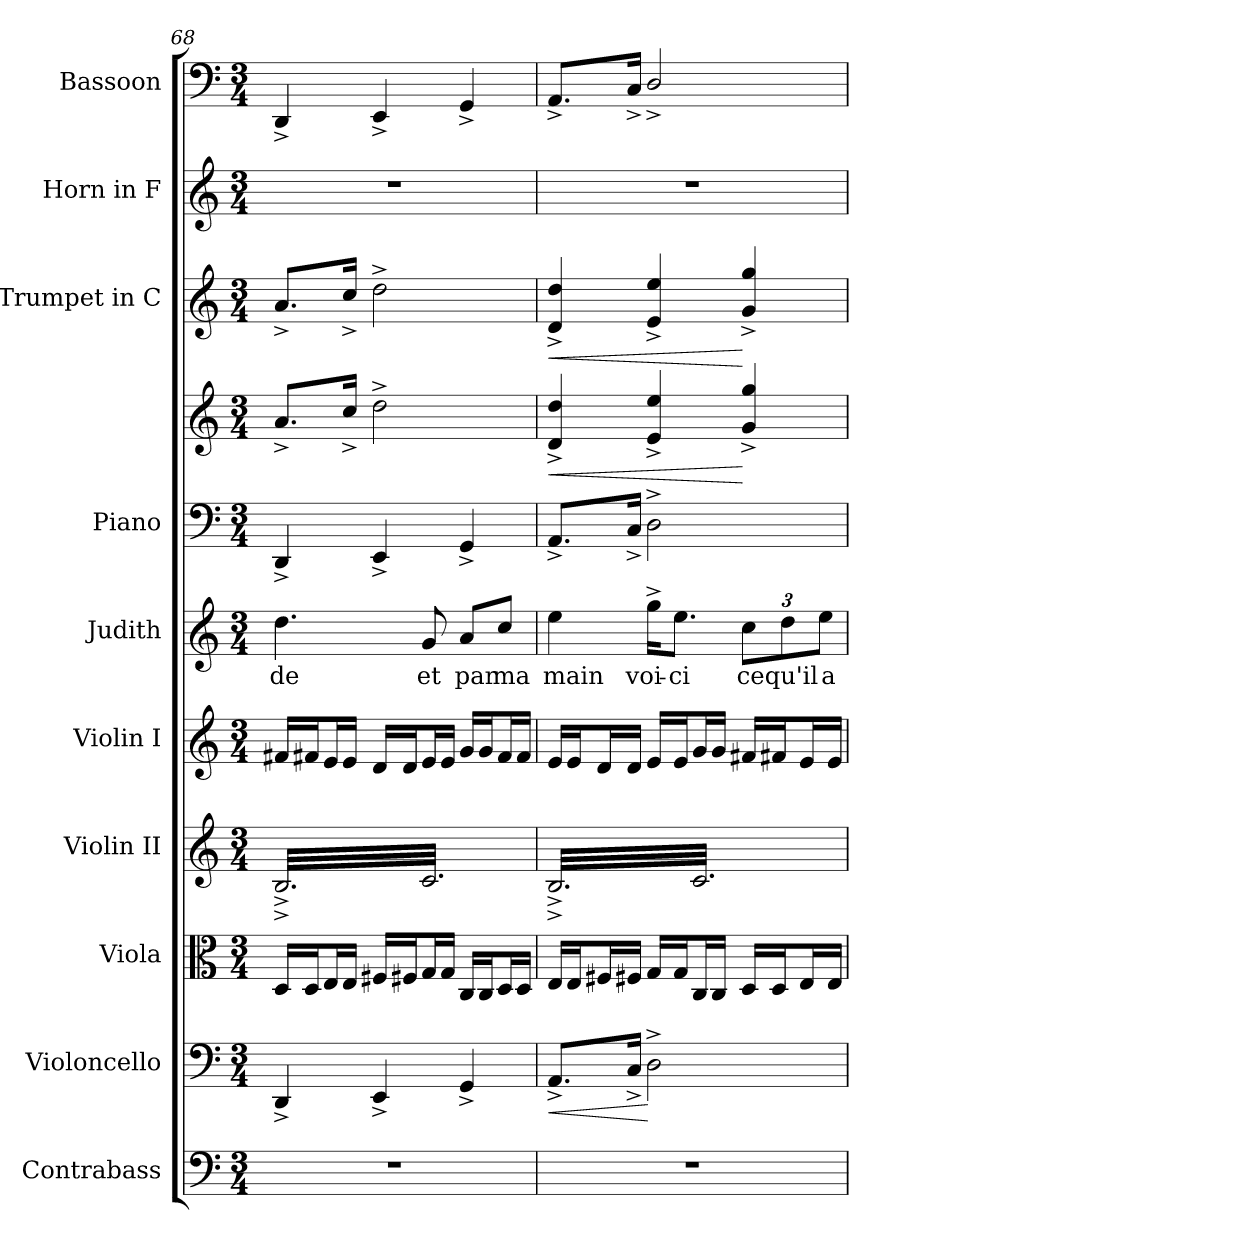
**kern	**kern	**dynam	**kern	**kern	**kern	**kern	**text	**kern	**kern	**dynam	**kern	**dynam	**kern	**kern
*part10	*part9	*part9	*part8	*part7	*part6	*part5	*part5	*part4	*part4	*part4	*part3	*part3	*part2	*part1
*staff11	*staff10	*staff10	*staff9	*staff8	*staff7	*staff6	*staff6	*staff5	*staff4	*staff4/5	*staff3	*staff3	*staff2	*staff1
*I"Contrabass	*I"Violoncello	*	*I"Viola	*I"Violin II	*I"Violin I	*I"Judith	*	*I"Piano	*	*	*I"Trumpet in C	*	*I"Horn in F	*I"Bassoon
*I'Cb.	*I'Vc.	*	*I'Vla.	*I'Vln. II	*I'Vln. I	*	*	*I'Pno.	*	*	*	*	*I'Hn.	*I'Bsn.
*clefF4	*clefF4	*	*clefC3	*clefG2	*clefG2	*clefG2	*	*clefF4	*clefG2	*	*clefG2	*	*clefG2	*clefF4
*ITrd7c12	*	*	*	*	*	*	*	*	*	*	*	*	*ITrd4c7	*
*k[]	*k[]	*	*k[]	*k[]	*k[]	*k[]	*	*k[]	*k[]	*	*k[]	*	*	*k[]
*C:	*C:	*	*C:	*C:	*C:	*C:	*	*C:	*C:	*	*C:	*	*	*C:
*M3/4	*M3/4	*	*M3/4	*M3/4	*M3/4	*M3/4	*	*M3/4	*M3/4	*	*M3/4	*	*M3/4	*M3/4
*Xtuplet	*	*	*	*	*	*	*	*	*	*	*	*	*Xtuplet	*
=68	=68	=68	=68	=68	=68	=68	=68	=68	=68	=68	=68	=68	=68	=68
*	*	*	*	*tremolo	*	*	*	*	*	*	*	*	*	*
4%3r	4DD^	.	16D/LL	(32B^LLL	16f#X/LL	4.dd	-de	4DD^	8.a^>/L	.	8.a^/L	.	4%3r	4DD^
.	.	.	.	32c)	.	.	.	.	.	.	.	.	.	.
.	.	.	16D/J	32B^	16f#X/J	.	.	.	.	.	.	.	.	.
.	.	.	.	32c)	.	.	.	.	.	.	.	.	.	.
.	.	.	16E/L	32B^	16e/L	.	.	.	.	.	.	.	.	.
.	.	.	.	32c)	.	.	.	.	.	.	.	.	.	.
.	.	.	16E/JJ	32B^	16e/JJ	.	.	.	16cc^>Jk	.	16cc^Jk	.	.	.
.	.	.	.	32c)	.	.	.	.	.	.	.	.	.	.
.	4EE^	.	16F#X/LL	32B^	16d/LL	.	.	4EE^	2dd^	.	2dd^	.	.	4EE^
.	.	.	.	32c)	.	.	.	.	.	.	.	.	.	.
.	.	.	16F#X/J	32B^	16d/J	.	.	.	.	.	.	.	.	.
.	.	.	.	32c)	.	.	.	.	.	.	.	.	.	.
.	.	.	16G/L	32B^	16e/L	8g	et	.	.	.	.	.	.	.
.	.	.	.	32c)	.	.	.	.	.	.	.	.	.	.
.	.	.	16G/JJ	32B^	16e/JJ	.	.	.	.	.	.	.	.	.
.	.	.	.	32c)	.	.	.	.	.	.	.	.	.	.
.	4GG^	.	16C/LL	32B^	16g/LL	8a/L	par	4GG^	.	.	.	.	.	4GG^
.	.	.	.	32c)	.	.	.	.	.	.	.	.	.	.
.	.	.	16C/J	32B^	16g/J	.	.	.	.	.	.	.	.	.
.	.	.	.	32c)	.	.	.	.	.	.	.	.	.	.
.	.	.	16D/L	32B^	16f#/L	8ccJ	ma	.	.	.	.	.	.	.
.	.	.	.	32c)	.	.	.	.	.	.	.	.	.	.
.	.	.	16D/JJ	32B^	16f#/JJ	.	.	.	.	.	.	.	.	.
.	.	.	.	32c)JJJ	.	.	.	.	.	.	.	.	.	.
=69	=69	=69	=69	=69	=69	=69	=69	=69	=69	=69	=69	=69	=69	=69
!	!	!LO:HP:b	!	!	!	!	!	!	!	!	!	!LO:HP:b	!	!
4%3r	8.AA^L	<	16E/LL	(32B^LLL	16e/LL	4ee	main	8.AA^L	4d^ 4dd^	<	4d^ 4dd^	<	4%3r	8.AA^L
.	.	.	.	32c)	.	.	.	.	.	.	.	.	.	.
.	.	.	16E/J	32B^	16e/J	.	.	.	.	.	.	.	.	.
.	.	.	.	32c)	.	.	.	.	.	.	.	.	.	.
.	.	.	16F#X/L	32B^	16d/L	.	.	.	.	.	.	.	.	.
.	.	.	.	32c)	.	.	.	.	.	.	.	.	.	.
.	16C^Jk	.	16F#X/JJ	32B^	16d/JJ	.	.	16C^Jk	.	.	.	.	.	16C^Jk
.	.	.	.	32c)	.	.	.	.	.	.	.	.	.	.
.	2D^	[	16G/LL	32B^	16e/LL	16gg^KL	voi-	2D^	4e^ 4ee^	.	4e^ 4ee^	.	.	2D^/
.	.	.	.	32c)	.	.	.	.	.	.	.	.	.	.
.	.	.	16G/J	32B^	16e/J	8.eeJ	-ci	.	.	.	.	.	.	.
.	.	.	.	32c)	.	.	.	.	.	.	.	.	.	.
.	.	.	16C/L	32B^	16g/L	.	.	.	.	.	.	.	.	.
.	.	.	.	32c)	.	.	.	.	.	.	.	.	.	.
.	.	.	16C/JJ	32B^	16g/JJ	.	.	.	.	.	.	.	.	.
.	.	.	.	32c)	.	.	.	.	.	.	.	.	.	.
.	.	.	16D/LL	32B^	16f#X/LL	12ccL	ce	.	4g^/ 4gg^/	[	4g^/ 4gg^/	[	.	.
.	.	.	.	32c)	.	.	.	.	.	.	.	.	.	.
.	.	.	16D/J	32B^	16f#X/J	.	.	.	.	.	.	.	.	.
.	.	.	.	.	.	12dd	qu'il	.	.	.	.	.	.	.
.	.	.	.	32c)	.	.	.	.	.	.	.	.	.	.
.	.	.	16E/L	32B^	16e/L	.	.	.	.	.	.	.	.	.
.	.	.	.	32c)	.	.	.	.	.	.	.	.	.	.
.	.	.	.	.	.	12eeJ	a	.	.	.	.	.	.	.
.	.	.	16E/JJ	32B^	16e/JJ	.	.	.	.	.	.	.	.	.
.	.	.	.	32c)JJJ	.	.	.	.	.	.	.	.	.	.
*	*	*	*	*Xtremolo	*	*	*	*	*	*	*	*	*	*
.	.	.	.	.	.	.	.	.	.	.	.	.	.	.
.	.	.	.	.	.	.	.	.	.	.	.	.	.	.
.	.	.	.	.	.	.	.	.	.	.	.	.	.	.
.	.	.	.	.	.	.	.	.	.	.	.	.	.	.
.	.	.	.	.	.	.	.	.	.	.	.	.	.	.
.	.	.	.	.	.	.	.	.	.	.	.	.	.	.
.	.	.	.	.	.	.	.	.	.	.	.	.	.	.
.	.	.	.	.	.	.	.	.	.	.	.	.	.	.
.	.	.	.	.	.	.	.	.	.	.	.	.	.	.
.	.	.	.	.	.	.	.	.	.	.	.	.	.	.
.	.	.	.	.	.	.	.	.	.	.	.	.	.	.
.	.	.	.	.	.	.	.	.	.	.	.	.	.	.
=	=	=	=	=	=	=	=	=	=	=	=	=	=	=
*-	*-	*-	*-	*-	*-	*-	*-	*-	*-	*-	*-	*-	*-	*-
